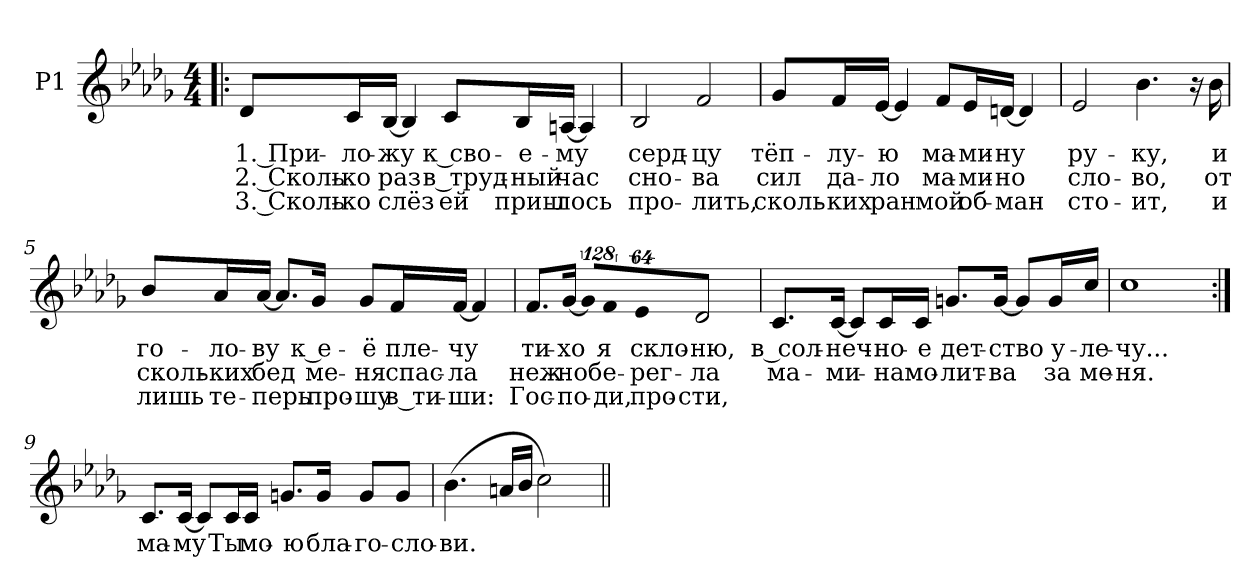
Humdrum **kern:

**kern	**text	**text	**text
*part1	*part1	*part1	*part1
*staff1	*staff1	*staff1	*staff1
*I"P1	*	*	*
!!LO:PB:g=z
*clefG2	*	*	*
*k[b-e-a-d-g-]	*	*	*
*D-:	*	*	*
*M4/4	*	*	*
=1!|:	=1!|:	=1!|:	=1!|:
!	!LO:LY:b:color=#000000	!LO:LY:b:color=#000000	!LO:LY:b:color=#000000
8d-i/L	1. При-	2. Сколь-	3. Сколь-
!	!LO:LY:b:color=#000000	!LO:LY:b:color=#000000	!LO:LY:b:color=#000000
16ci/L	-ло-	-ко	-ко
!	!LO:LY:b:color=#000000	!LO:LY:b:color=#000000	!LO:LY:b:color=#000000
[<16B-i/JJ	-жу	раз	слёз
4B-i/]	.	.	.
!	!LO:LY:b:color=#000000	!LO:LY:b:color=#000000	!LO:LY:b:color=#000000
8ci/L	к сво-	в труд-	ей
!	!LO:LY:b:color=#000000	!LO:LY:b:color=#000000	!LO:LY:b:color=#000000
16B-i/L	-е-	-ный	приш-
!	!LO:LY:b:color=#000000	!LO:LY:b:color=#000000	!LO:LY:b:color=#000000
[<16Ani/JJ	-му	час	-лось
4Ai/]	.	.	.
=2	=2	=2	=2
!	!LO:LY:b:color=#000000	!LO:LY:b:color=#000000	!LO:LY:b:color=#000000
2B-i/	серд-	сно-	про-
!	!LO:LY:b:color=#000000	!LO:LY:b:color=#000000	!LO:LY:b:color=#000000
2fi/	-цу	-ва	-лить,
=3	=3	=3	=3
!	!LO:LY:b:color=#000000	!LO:LY:b:color=#000000	!LO:LY:b:color=#000000
8g-i/L	тёп-	сил	сколь-
!	!LO:LY:b:color=#000000	!LO:LY:b:color=#000000	!LO:LY:b:color=#000000
16fi/L	-лу-	да-	-ких
!	!LO:LY:b:color=#000000	!LO:LY:b:color=#000000	!LO:LY:b:color=#000000
[<16e-i/JJ	-ю	-ло	ран
4e-i/]	.	.	.
!	!LO:LY:b:color=#000000	!LO:LY:b:color=#000000	!LO:LY:b:color=#000000
8fi/L	ма-	ма-	мой
!	!LO:LY:b:color=#000000	!LO:LY:b:color=#000000	!LO:LY:b:color=#000000
16e-i/L	-ми-	-ми-	об-
!	!LO:LY:b:color=#000000	!LO:LY:b:color=#000000	!LO:LY:b:color=#000000
[<16dni/JJ	-ну	-но	-ман
4di/]	.	.	.
!!LO:LB:g=z
=4	=4	=4	=4
!	!LO:LY:b:color=#000000	!LO:LY:b:color=#000000	!LO:LY:b:color=#000000
2e-i/	ру-	сло-	сто-
!	!LO:LY:b:color=#000000	!LO:LY:b:color=#000000	!LO:LY:b:color=#000000
4.b-i\	-ку,	-во,	-ит,
16r	.	.	.
!	!LO:LY:b:color=#000000	!LO:LY:b:color=#000000	!LO:LY:b:color=#000000
16b-i\	и	от	и
=5	=5	=5	=5
!	!LO:LY:b:color=#000000	!LO:LY:b:color=#000000	!LO:LY:b:color=#000000
8b-i/L	го-	сколь-	лишь
!	!LO:LY:b:color=#000000	!LO:LY:b:color=#000000	!LO:LY:b:color=#000000
16a-i/L	-ло-	-ких	те-
!	!LO:LY:b:color=#000000	!LO:LY:b:color=#000000	!LO:LY:b:color=#000000
[<16a-i/JJ	-ву	бед	-перь
8.a-i/L]	.	.	.
!	!LO:LY:b:color=#000000	!LO:LY:b:color=#000000	!LO:LY:b:color=#000000
16g-i/Jk	к е-	ме-	про-
!	!LO:LY:b:color=#000000	!LO:LY:b:color=#000000	!LO:LY:b:color=#000000
8g-i/L	-ё	-ня	-шу
!	!LO:LY:b:color=#000000	!LO:LY:b:color=#000000	!LO:LY:b:color=#000000
16fi/L	пле-	спас-	в ти-
!	!LO:LY:b:color=#000000	!LO:LY:b:color=#000000	!LO:LY:b:color=#000000
[<16fi/JJ	-чу	-ла	-ши:
4fi/]	.	.	.
=6	=6	=6	=6
!	!LO:LY:b:color=#000000	!LO:LY:b:color=#000000	!LO:LY:b:color=#000000
8.fi/L	ти-	неж-	Гос-
!	!LO:LY:b:color=#000000	!LO:LY:b:color=#000000	!LO:LY:b:color=#000000
[<16g-i/Jk	-хо	-но	-по-
!LO:N:vis=8	!	!	!
1024%85g-i/L]	.	.	.
!LO:N:vis=8	!	!	!
!	!LO:LY:b:color=#000000	!LO:LY:b:color=#000000	!LO:LY:b:color=#000000
1024%85fi/	я	бе-	-ди,
!LO:N:vis=8	!	!	!
!	!LO:LY:b:color=#000000	!LO:LY:b:color=#000000	!LO:LY:b:color=#000000
512%43e-i/J	скло-	-рег-	про-
!	!LO:LY:b:color=#000000	!LO:LY:b:color=#000000	!LO:LY:b:color=#000000
2d-i/	-ню,	-ла	-сти,
!!LO:LB:g=z
=7	=7	=7	=7
!	!LO:LY:b:color=#000000	!LO:LY:b:color=#000000	!
8.ci/L	в сол-	ма-	.
!	!LO:LY:b:color=#000000	!LO:LY:b:color=#000000	!
[<16ci/Jk	-неч-	-ми-	.
8ci/L]	.	.	.
!	!LO:LY:b:color=#000000	!LO:LY:b:color=#000000	!
16ci/L	-но-	-на	.
!	!LO:LY:b:color=#000000	!LO:LY:b:color=#000000	!
16ci/JJ	-е	мо-	.
!	!LO:LY:b:color=#000000	!LO:LY:b:color=#000000	!
8.gni/L	дет-	-лит-	.
!	!LO:LY:b:color=#000000	!LO:LY:b:color=#000000	!
[<16gi/Jk	-ство	-ва	.
8gi/L]	.	.	.
!	!LO:LY:b:color=#000000	!LO:LY:b:color=#000000	!
16gi/L	у-	за	.
!	!LO:LY:b:color=#000000	!LO:LY:b:color=#000000	!
16cci/JJ	-ле-	ме-	.
=8	=8	=8	=8
!	!LO:LY:b:color=#000000	!LO:LY:b:color=#000000	!
1cci	-чу...	-ня.	.
=9:|!	=9:|!	=9:|!	=9:|!
!	!LO:LY:b:color=#000000	!	!
8.ci/L	ма-	.	.
!	!LO:LY:b:color=#000000	!	!
[<16ci/Jk	-му	.	.
8ci/L]	.	.	.
!	!LO:LY:b:color=#000000	!	!
16ci/L	Ты	.	.
!	!LO:LY:b:color=#000000	!	!
16ci/JJ	мо-	.	.
!	!LO:LY:b:color=#000000	!	!
8.gni/L	-ю	.	.
!	!LO:LY:b:color=#000000	!	!
16gi/Jk	бла-	.	.
!	!LO:LY:b:color=#000000	!	!
8gi/L	-го-	.	.
!	!LO:LY:b:color=#000000	!	!
8gi/J	-сло-	.	.
=10	=10	=10	=10
!	!LO:LY:b:color=#000000	!	!
(4.b-i\	-ви.	.	.
16ani/LL	.	.	.
16b-i/JJ	.	.	.
2cci\)	.	.	.
=||	=||	=||	=||
*-	*-	*-	*-
